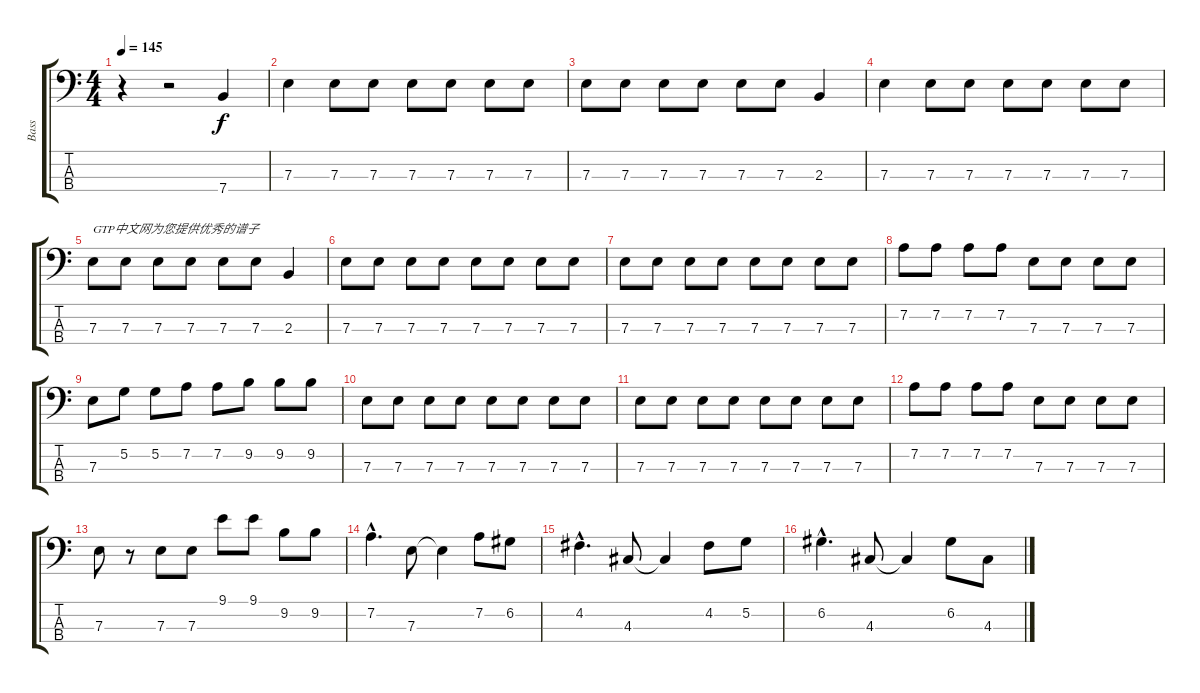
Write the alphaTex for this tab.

\track ("Bass" "Bass") {instrument electricbassfinger}
\staff {score tabs}
\tuning (G2 D2 A1 E1) {hide}
\ts (4 4)
\tempo 145
\clef f4
\ks c
r.4{dy f instrument electricbassfinger} r.2 7.4.4 |
7.3.4 7.3.8 7.3.8 7.3.8 7.3.8 7.3.8 7.3.8 |
7.3.8 7.3.8 7.3.8 7.3.8 7.3.8 7.3.8 2.3.4 |
7.3.4 7.3.8 7.3.8 7.3.8 7.3.8 7.3.8 7.3.8 |
7.3.8{txt "GTP中文网为您提供优秀的谱子"} 7.3.8 7.3.8 7.3.8 7.3.8 7.3.8 2.3.4 |
7.3.8 7.3.8 7.3.8 7.3.8 7.3.8 7.3.8 7.3.8 7.3.8 |
7.3.8 7.3.8 7.3.8 7.3.8 7.3.8 7.3.8 7.3.8 7.3.8 |
7.2.8 7.2.8 7.2.8 7.2.8 7.3.8 7.3.8 7.3.8 7.3.8 |
7.3.8 5.2.8 5.2.8 7.2.8 7.2.8 9.2.8 9.2.8 9.2.8 |
7.3.8 7.3.8 7.3.8 7.3.8 7.3.8 7.3.8 7.3.8 7.3.8 |
7.3.8 7.3.8 7.3.8 7.3.8 7.3.8 7.3.8 7.3.8 7.3.8 |
7.2.8 7.2.8 7.2.8 7.2.8 7.3.8 7.3.8 7.3.8 7.3.8 |
7.3.8 r.8 7.3.8 7.3.8 9.1.8 9.1.8 9.2.8 9.2.8 |
7.2{hac}.4{d} 7.3.8 7.3{t}.4 7.2.8 6.2.8 |
4.2{hac}.4{d} 4.3.8 4.3{t}.4 4.2.8 5.2.8 |
6.2{hac}.4{d} 4.3.8 4.3{t}.4 6.2.8 4.3.8
